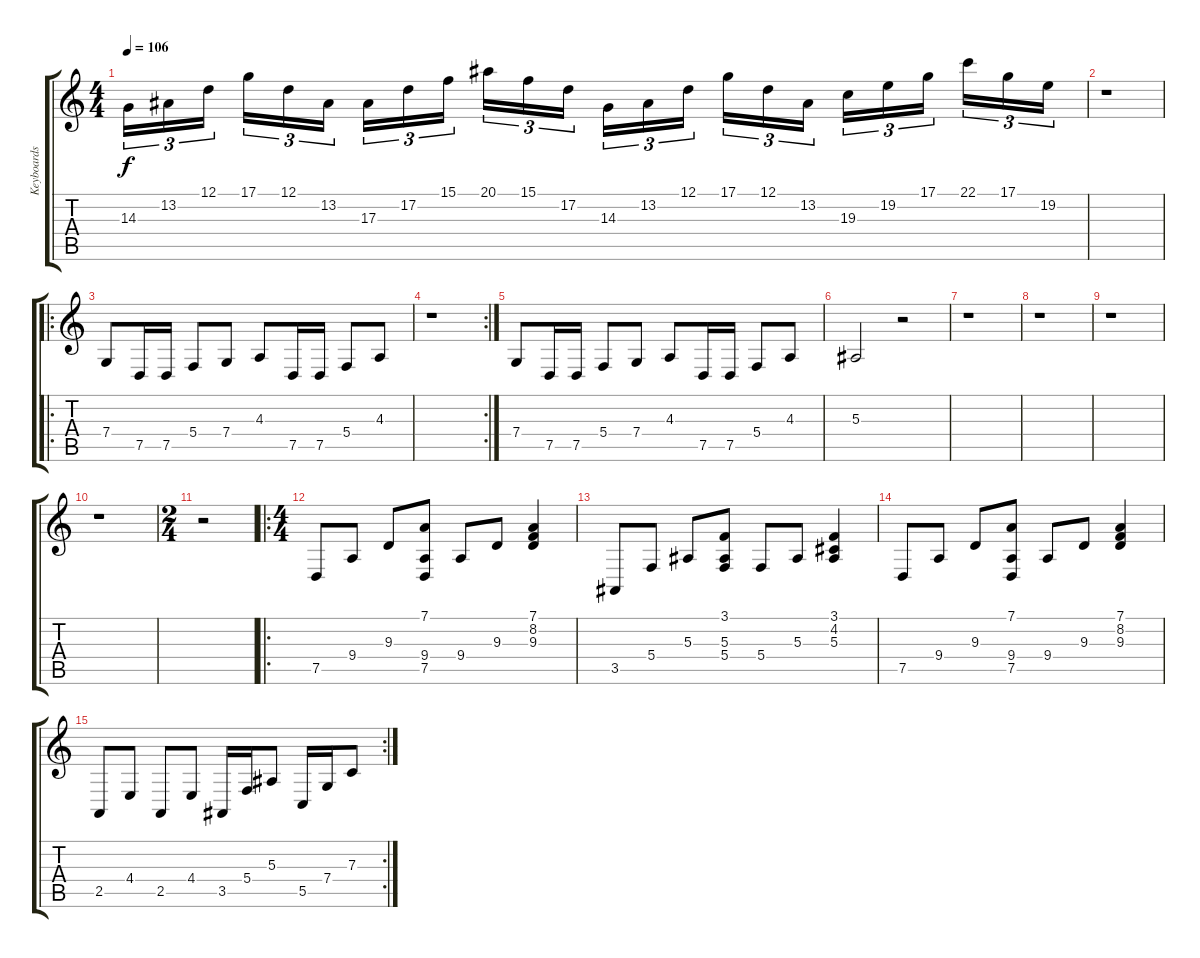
\track ("Keyboards" "Keyboards") {instrument harpsichord}
\staff {score tabs}
\tuning (D4 A3 F3 C3 G2 D2) {hide}
\ts (4 4)
\tempo 106
\clef g2
\ks c
14.3.16{tu (3 2) dy f} 13.2.16{tu (3 2)} 12.1.16{tu (3 2)} 17.1.16{tu (3 2)} 12.1.16{tu (3 2)} 13.2.16{tu (3 2)} 17.3.16{tu (3 2)} 17.2.16{tu (3 2)} 15.1.16{tu (3 2)} 20.1.16{tu (3 2)} 15.1.16{tu (3 2)} 17.2.16{tu (3 2)} 14.3.16{tu (3 2)} 13.2.16{tu (3 2)} 12.1.16{tu (3 2)} 17.1.16{tu (3 2)} 12.1.16{tu (3 2)} 13.2.16{tu (3 2)} 19.3.16{tu (3 2)} 19.2.16{tu (3 2)} 17.1.16{tu (3 2)} 22.1.16{tu (3 2)} 17.1.16{tu (3 2)} 19.2.16{tu (3 2)} |
r.1 |
\ro
7.4.8{volume 14} 7.5.16 7.5.16 5.4.8 7.4.8 4.3.8 7.5.16 7.5.16 5.4.8 4.3.8 |
\rc 2
r.1 |
7.4.8{volume 14} 7.5.16 7.5.16 5.4.8 7.4.8 4.3.8 7.5.16 7.5.16 5.4.8 4.3.8 |
5.3.2 r.2 |
r.1 |
r.1 |
r.1 |
r.1 |
\ts (2 4)
r.2 |
\ro
\ts (4 4)
7.5.8 9.4.8 9.3.8 (7.1 9.4 7.5).8 9.4.8 9.3.8 (7.1 8.2 9.3).4 |
3.5.8 5.4.8 5.3.8 (3.1 5.3 5.4).8 5.4.8 5.3.8 (3.1 4.2 5.3).4 |
7.5.8 9.4.8 9.3.8 (7.1 9.4 7.5).8 9.4.8 9.3.8 (7.1 8.2 9.3).4 |
\rc 2
2.5.8 4.4.8 2.5.8 4.4.8 3.5.16 5.4.16 5.3.8 5.5.16 7.4.16 7.3.8
